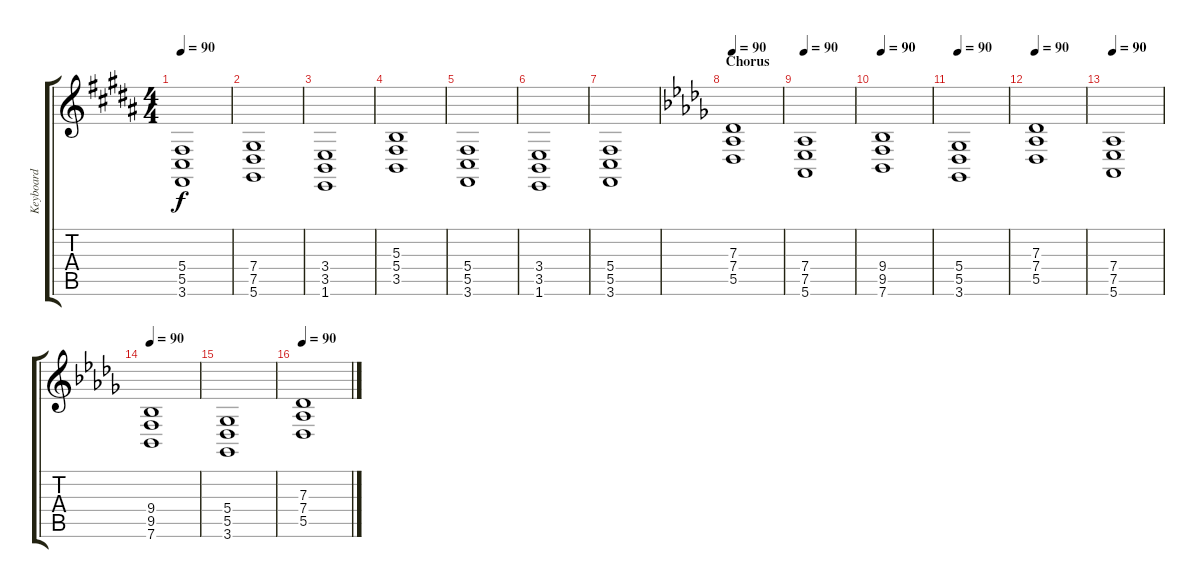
\track ("Keyboard" "Keyboard") {instrument pad2warm}
\staff {score tabs}
\tuning (Eb4 Bb3 Gb3 Db3 Ab2 Eb2) {hide}
\ts (4 4)
\tempo 90
\clef g2
\ks b
(5.4 5.5 3.6).1{dy f} |
(7.4 7.5 5.6).1 |
(3.4 3.5 1.6).1 |
(5.3 5.4 3.5).1{volume 6 balance 8 instrument pad2warm} |
(5.4 5.5 3.6).1 |
(3.4 3.5 1.6).1 |
(5.4 5.5 3.6).1 |
\section ("" "Chorus")
\tempo 90
\ks db
(7.3 7.4 5.5).1 |
\tempo 90
(7.4 7.5 5.6).1 |
\tempo 90
(9.4 9.5 7.6).1 |
\tempo 90
(5.4 5.5 3.6).1 |
\tempo 90
(7.3 7.4 5.5).1 |
\tempo 90
(7.4 7.5 5.6).1 |
\tempo 90
(9.4 9.5 7.6).1 |
(5.4 5.5 3.6).1 |
\tempo 90
(7.3 7.4 5.5).1
